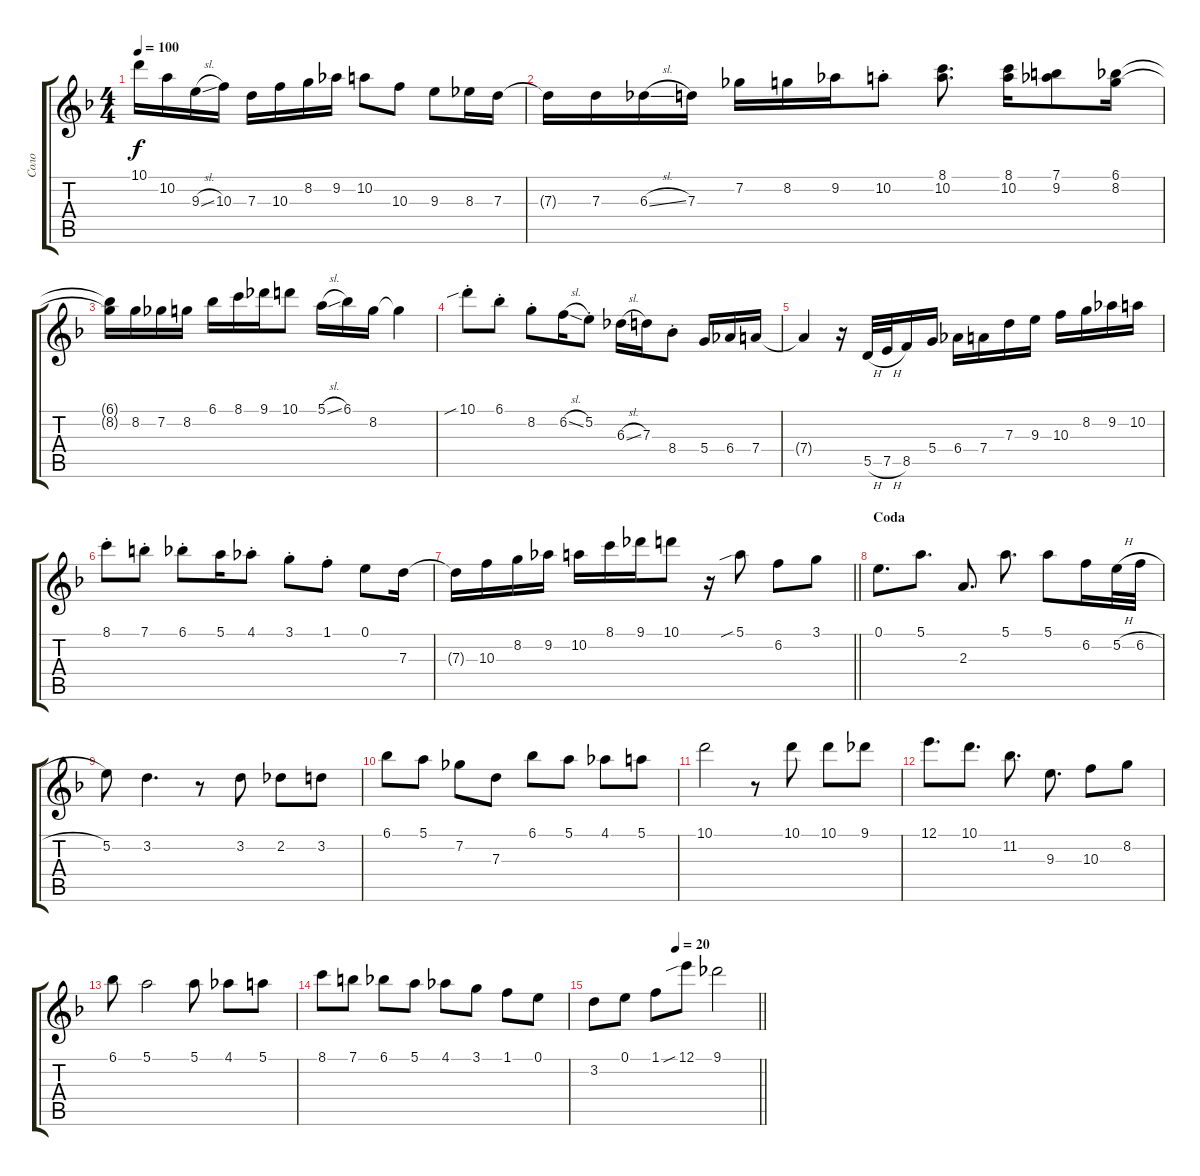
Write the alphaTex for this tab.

\track ("Соло" "Соло") {instrument acousticguitarsteel}
\staff {score tabs}
\tuning (E4 B3 G3 D3 A2 E2) {hide}
\ts (4 4)
\tempo 100
\clef g2
\ks dminor
10.1{t}.16{dy f} 10.2.16 9.3{sl}.16 10.3.16 7.3.16 10.3.16 8.2.16 9.2.16 10.2.8 10.3.8 9.3.8 8.3.16 7.3.16 |
7.3{t}.16 7.3.16 6.3{sl}.16 7.3.16 7.2.16 8.2.16 9.2.16 10.2{st}.8 (8.1 10.2).8{d} (8.1 10.2).16 (7.1 9.2).8 (6.1 8.2).16 |
(6.1{t} 8.2{t}).16 8.2.16 7.2.16 8.2.16 6.1.16 8.1.16 9.1.16 10.1.8 5.1{sl}.16 6.1.16 8.2.16 8.2{t}.4 |
10.1{sib st}.8 6.1{st}.8 8.2{st}.8 6.2{sl}.16 5.2{st}.8 6.3{sl}.16 7.3.16 8.4{st}.8 5.4.16 6.4.16 7.4.16 |
7.4{t}.4 r.16 5.5{h}.32 7.5{h}.32 8.5.16 5.4.16 6.4.16 7.4.16 7.3.16 9.3.16 10.3.16 8.2.16 9.2.16 10.2.16 |
8.1{st}.8 7.1{st}.8 6.1{st}.8 5.1.16 4.1{st}.8 3.1{st}.8 1.1{st}.8 0.1.8 7.3.16 |
\barLineRight lightlight
7.3{t}.16 10.3.16 8.2.16 9.2.16 10.2.16 8.1.16 9.1.16 10.1.8 r.16{instrument acousticguitarsteel} 5.1{sib}.8 6.2.8 3.1.8 |
\section ("" "Coda")
0.1.8{d} 5.1.8{d} 2.3.8{d} 5.1.8{d} 5.1.8 6.2.16 5.2{h}.32 6.2{h}.32 |
5.2.8 3.2.4{d} r.8 3.2.8 2.2.8 3.2.8 |
6.1.8 5.1.8 7.2.8 7.3.8 6.1.8 5.1.8 4.1.8 5.1.8 |
10.1.2 r.8 10.1.8 10.1.8 9.1.8 |
12.1.8{d} 10.1.8{d} 11.2.8{d} 9.3.8{d} 10.3.8 8.2.8 |
6.1.8 5.1.2 5.1.8 4.1.8 5.1.8 |
8.1.8 7.1.8 6.1.8 5.1.8 4.1.8 3.1.8 1.1.8 0.1.8 |
\tempo (20 0.5)
\barLineRight lightlight
3.2.8 0.1.8 1.1.8 12.1{sib}.8 9.1.2
